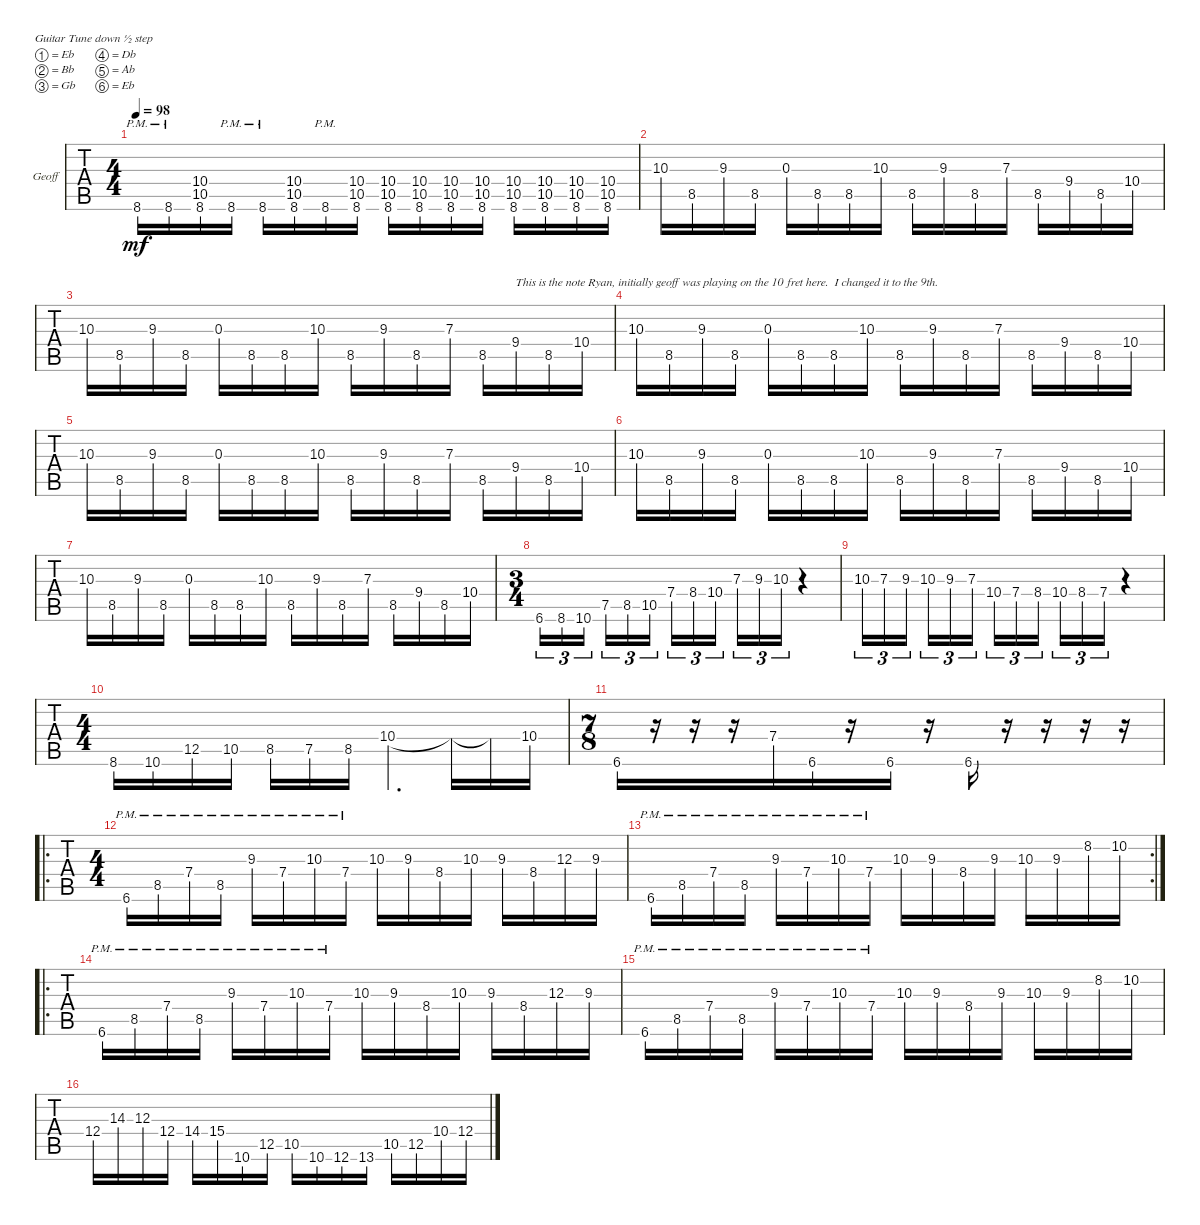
\defaultSystemsLayout 4
\bracketExtendMode groupsimilarinstruments
\firstSystemTrackNameOrientation horizontal
\otherSystemsTrackNameOrientation horizontal
\track ("Geoff" "Geoff") {instrument acousticguitarsteel}
\staff {tabs}
\tuning (Eb4 Bb3 Gb3 Db3 Ab2 Eb2)
\ts (4 4)
\tempo 98
\clef g2
\ks c
8.6{pm}.16{dy mf} 8.6{pm}.16 (8.6 10.5 10.4).16 8.6{pm}.16 8.6{pm}.16 (10.5 10.4 8.6).16 8.6{pm}.16 (10.5 10.4 8.6).16 (8.6 10.5 10.4).16 (8.6 10.5 10.4).16 (8.6 10.5 10.4).16 (8.6 10.5 10.4).16 (8.6 10.5 10.4).16 (8.6 10.5 10.4).16 (8.6 10.5 10.4).16 (8.6 10.5 10.4).16 |
10.3.16 8.5.16 9.3.16 8.5.16 0.3.16 8.5.16 8.5.16 10.3.16 8.5.16 9.3.16 8.5.16 7.3.16 8.5.16 9.4.16 8.5.16 10.4.16 |
10.3.16 8.5.16 9.3.16 8.5.16 0.3.16 8.5.16 8.5.16 10.3.16 8.5.16 9.3.16 8.5.16 7.3.16 8.5.16 9.4{lf 2}.16{txt "This is the note Ryan, initially geoff was playing on the 10 fret here.  I changed it to the 9th."} 8.5.16 10.4.16 |
10.3.16 8.5.16 9.3.16 8.5.16 0.3.16 8.5.16 8.5.16 10.3.16 8.5.16 9.3.16 8.5.16 7.3.16 8.5.16 9.4.16 8.5.16 10.4.16 |
10.3.16 8.5.16 9.3.16 8.5.16 0.3.16 8.5.16 8.5.16 10.3.16 8.5.16 9.3.16 8.5.16 7.3.16 8.5.16 9.4.16 8.5.16 10.4.16 |
10.3.16 8.5.16 9.3.16 8.5.16 0.3.16 8.5.16 8.5.16 10.3.16 8.5.16 9.3.16 8.5.16 7.3.16 8.5.16 9.4.16 8.5.16 10.4.16 |
10.3.16 8.5.16 9.3.16 8.5.16 0.3.16 8.5.16 8.5.16 10.3.16 8.5.16 9.3.16 8.5.16 7.3.16 8.5.16 9.4.16 8.5.16 10.4.16 |
\ts (3 4)
6.6.16{tu (3 2)} 8.6.16{tu (3 2)} 10.6.16{tu (3 2)} 7.5.16{tu (3 2)} 8.5.16{tu (3 2)} 10.5.16{tu (3 2)} 7.4.16{tu (3 2)} 8.4.16{tu (3 2)} 10.4.16{tu (3 2)} 7.3.16{tu (3 2)} 9.3.16{tu (3 2)} 10.3.16{tu (3 2)} r.4 |
10.3.16{tu (3 2)} 7.3.16{tu (3 2)} 9.3.16{tu (3 2)} 10.3.16{tu (3 2)} 9.3.16{tu (3 2)} 7.3.16{tu (3 2)} 10.4.16{tu (3 2)} 7.4.16{tu (3 2)} 8.4.16{tu (3 2)} 10.4.16{tu (3 2)} 8.4.16{tu (3 2)} 7.4.16{tu (3 2)} r.4 |
\ts (4 4)
8.6.16 10.6.16 12.5.16 10.5.16 8.5.16 7.5.16 8.5.16 10.4.4{d} 10.4{t}.16 10.4{t}.16 10.4.16 |
\ts (7 8)
6.6.16 r.16 r.16 r.16 7.4.16 6.6.16 r.16 6.6.16 r.16 6.6.16 r.16 r.16 r.16 r.16 |
\ro
\ts (4 4)
6.6{pm}.16 8.5{pm}.16 7.4{pm}.16 8.5{pm}.16 9.3{pm}.16 7.4{pm}.16 10.3{pm}.16 7.4{pm}.16 10.3.16 9.3.16 8.4.16 10.3.16 9.3.16 8.4.16 12.3.16 9.3.16 |
\rc 2
6.6{pm}.16 8.5{pm}.16 7.4{pm}.16 8.5{pm}.16 9.3{pm}.16 7.4{pm}.16 10.3{pm}.16 7.4{pm}.16 10.3.16 9.3.16 8.4.16 9.3.16 10.3.16 9.3.16 8.2.16 10.2.16 |
\ro
6.6{pm}.16 8.5{pm}.16 7.4{pm}.16 8.5{pm}.16 9.3{pm}.16 7.4{pm}.16 10.3{pm}.16 7.4{pm}.16 10.3.16 9.3.16 8.4.16 10.3.16 9.3.16 8.4.16 12.3.16 9.3.16 |
6.6{pm}.16 8.5{pm}.16 7.4{pm}.16 8.5{pm}.16 9.3{pm}.16 7.4{pm}.16 10.3{pm}.16 7.4{pm}.16 10.3.16 9.3.16 8.4.16 9.3.16 10.3.16 9.3.16 8.2.16 10.2.16 |
12.4.16 14.3.16 12.3.16 12.4.16 14.4.16 15.4.16 10.6.16 12.5.16 10.5.16 10.6.16 12.6.16 13.6.16 10.5.16 12.5.16 10.4.16 12.4.16
